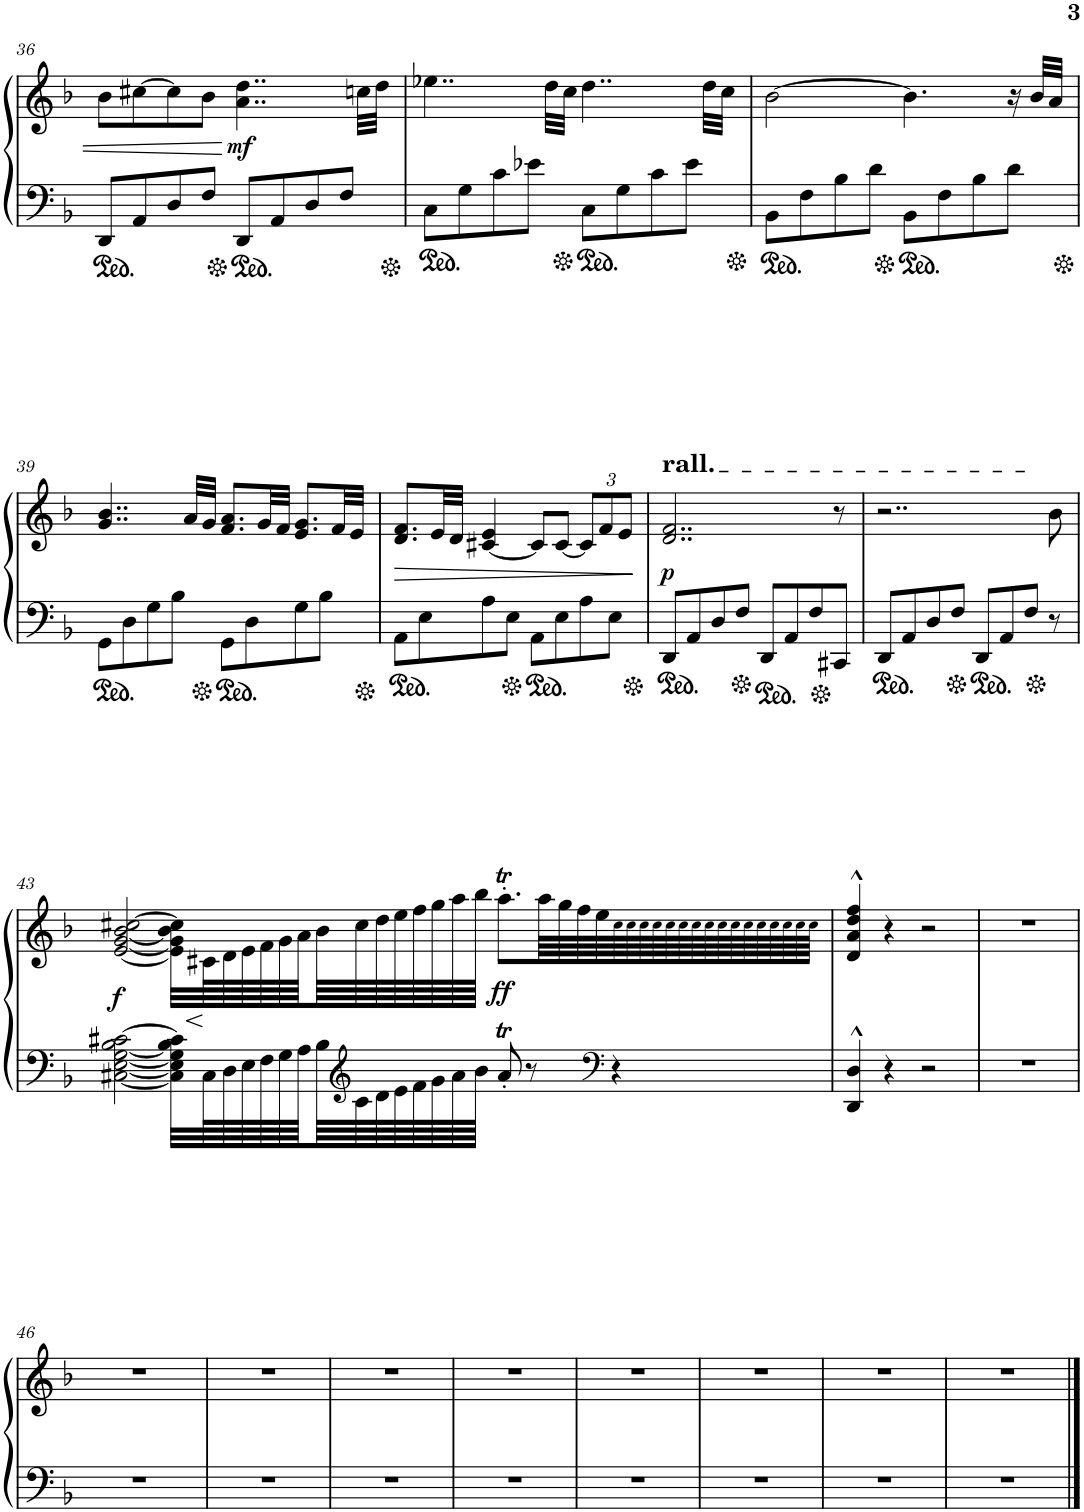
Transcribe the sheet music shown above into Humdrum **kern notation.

**kern	**kern	**dynam
*part1	*part1	*part1
*staff2	*staff1	*staff1/2
*I"Piano	*	*
*I'Pia.	*	*
!!LO:PB:g=z
*clefF4	*clefG2	*
*k[b-]	*k[b-]	*
*M4/4	*M4/4	*
*met(c)	*met(c)	*
=36	=36	=36
8DD/L	8b-\L	.
8AA/	[8cc#X\	.
8D/	8cc#\]	.
8F/J	8b-\J	.
!	!	!LO:DY:b
8DD/L	4..a\ 4..dd\	mf
8AA/	.	.
8D/	.	.
8F/J	.	.
.	32ccn\LLL	.
.	32dd\JJJ	.
=37	=37	=37
8C\L	4..ee-X\	.
8G\	.	.
8c\	.	.
8e-X\J	.	.
.	32dd\LLL	.
.	32cc\JJJ	.
8C\L	4..dd\	.
8G\	.	.
8c\	.	.
8e-\J	.	.
.	32dd\LLL	.
.	32cc\JJJ	.
=38	=38	=38
8BB-\L	[2b-\	.
8F\	.	.
8B-\	.	.
8d\J	.	.
8BB-\L	4.b-\]	.
8F\	.	.
8B-\	.	.
8d\J	16r	.
.	32b-/LLL	.
.	32a/JJJ	.
!!LO:LB:g=z
=39	=39	=39
8GG\L	4..g/ 4..b-/	.
8D\	.	.
8G\	.	.
8B-\J	.	.
.	32a/LLL	.
.	32g/JJJ	.
8GG\L	8.f/ 8.a/L	.
8D\	.	.
.	32g/LL	.
.	32f/JJJ	.
8G\	8.e/ 8.g/L	.
8B-\J	.	.
.	32f/LL	.
.	32e/JJJ	.
=40	=40	=40
!	!	!LO:HP:b
8AA\L	8.d/ 8.f/L	>
8E\	.	.
.	32e/LL	.
.	32d/JJJ	.
8A\	[4c#X/ 4e/	.
8E\J	.	.
8AA\L	8c#/L]	.
8E\	[8c#/J	.
*	*Xbrackettup	*
8A\	12c#/L]	.
.	12f/	.
8E\J	.	.
.	12e/J	.
.	.	]
=41	=41	=41
!	!LO:TX:a:t=rall.	!
!	!	!LO:DY:b
8DD/L	2..d/ 2..f/	p
8AA/	.	.
8D/	.	.
8F/J	.	.
8DD/L	.	.
8AA/	.	.
8F/	.	.
8CC#X/J	8r	.
=42	=42	=42
8DD/L	2..r	.
8AA/	.	.
8D/	.	.
8F/J	.	.
8DD/L	.	.
8AA/	.	.
8F/J	.	.
8r	8b-\	.
!!LO:LB:g=z
=43	=43	=43
!	!	!LO:DY:b
[2C#X\ [2E\ [2G\ [2B-\ [2c#X\	[2e/ [2g/ [2b-/ [2cc#X/	f
32C#\] 32E\] 32G\] 32B-\] 32c#\]LLL	32e\] 32g\] 32b-\] 32cc#\]LLL	.
64C#\L	64c#X\L	.
64D\	64d\	.
64E\	64e\	.
64F\	64f\	.
64G\	64g\	.
64A\	64a\	.
64B-\	64b-\	.
*clefG2	*	*
64c#\	64cc#\	.
64d\	64dd\	.
64e\	64ee\	.
64f\	64ff\	.
64g\	64gg\	.
64a\	64aa\	.
64b-\JJJJ	64bb-\JJJJ	.
!	!	!LO:DY:b
8at'/	8.aat'\L	ff
8r	.	.
.	64aa\LLL	.
.	64gg\	.
.	64ff\	.
.	64ee\	.
*clefF4	*	*
4r	64cc#!\	.
.	64cc#!\	.
.	64cc#!\	.
.	64cc#!\	.
.	64cc#!\	.
.	64cc#!\	.
.	64cc#!\	.
.	64cc#!\	.
.	64cc#!\	.
.	64cc#!\	.
.	64cc#!\	.
.	64cc#!\	.
.	64cc#!\	.
.	64cc#!\	.
.	64cc#!\	.
.	64cc#!\JJJJ	.
=44	=44	=44
4DD/^^ 4D/^^	4d/^^ 4a/^^ 4dd/^^ 4ff/^^	.
4r	4r	.
2r	2r	.
=45	=45	=45
1r	1r	.
!!LO:LB:g=z
=46	=46	=46
1r	1r	.
=47	=47	=47
1r	1r	.
=48	=48	=48
1r	1r	.
=49	=49	=49
1r	1r	.
=50	=50	=50
1r	1r	.
=51	=51	=51
1r	1r	.
=52	=52	=52
1r	1r	.
=53	=53	=53
1r	1r	.
==	==	==
*-	*-	*-
